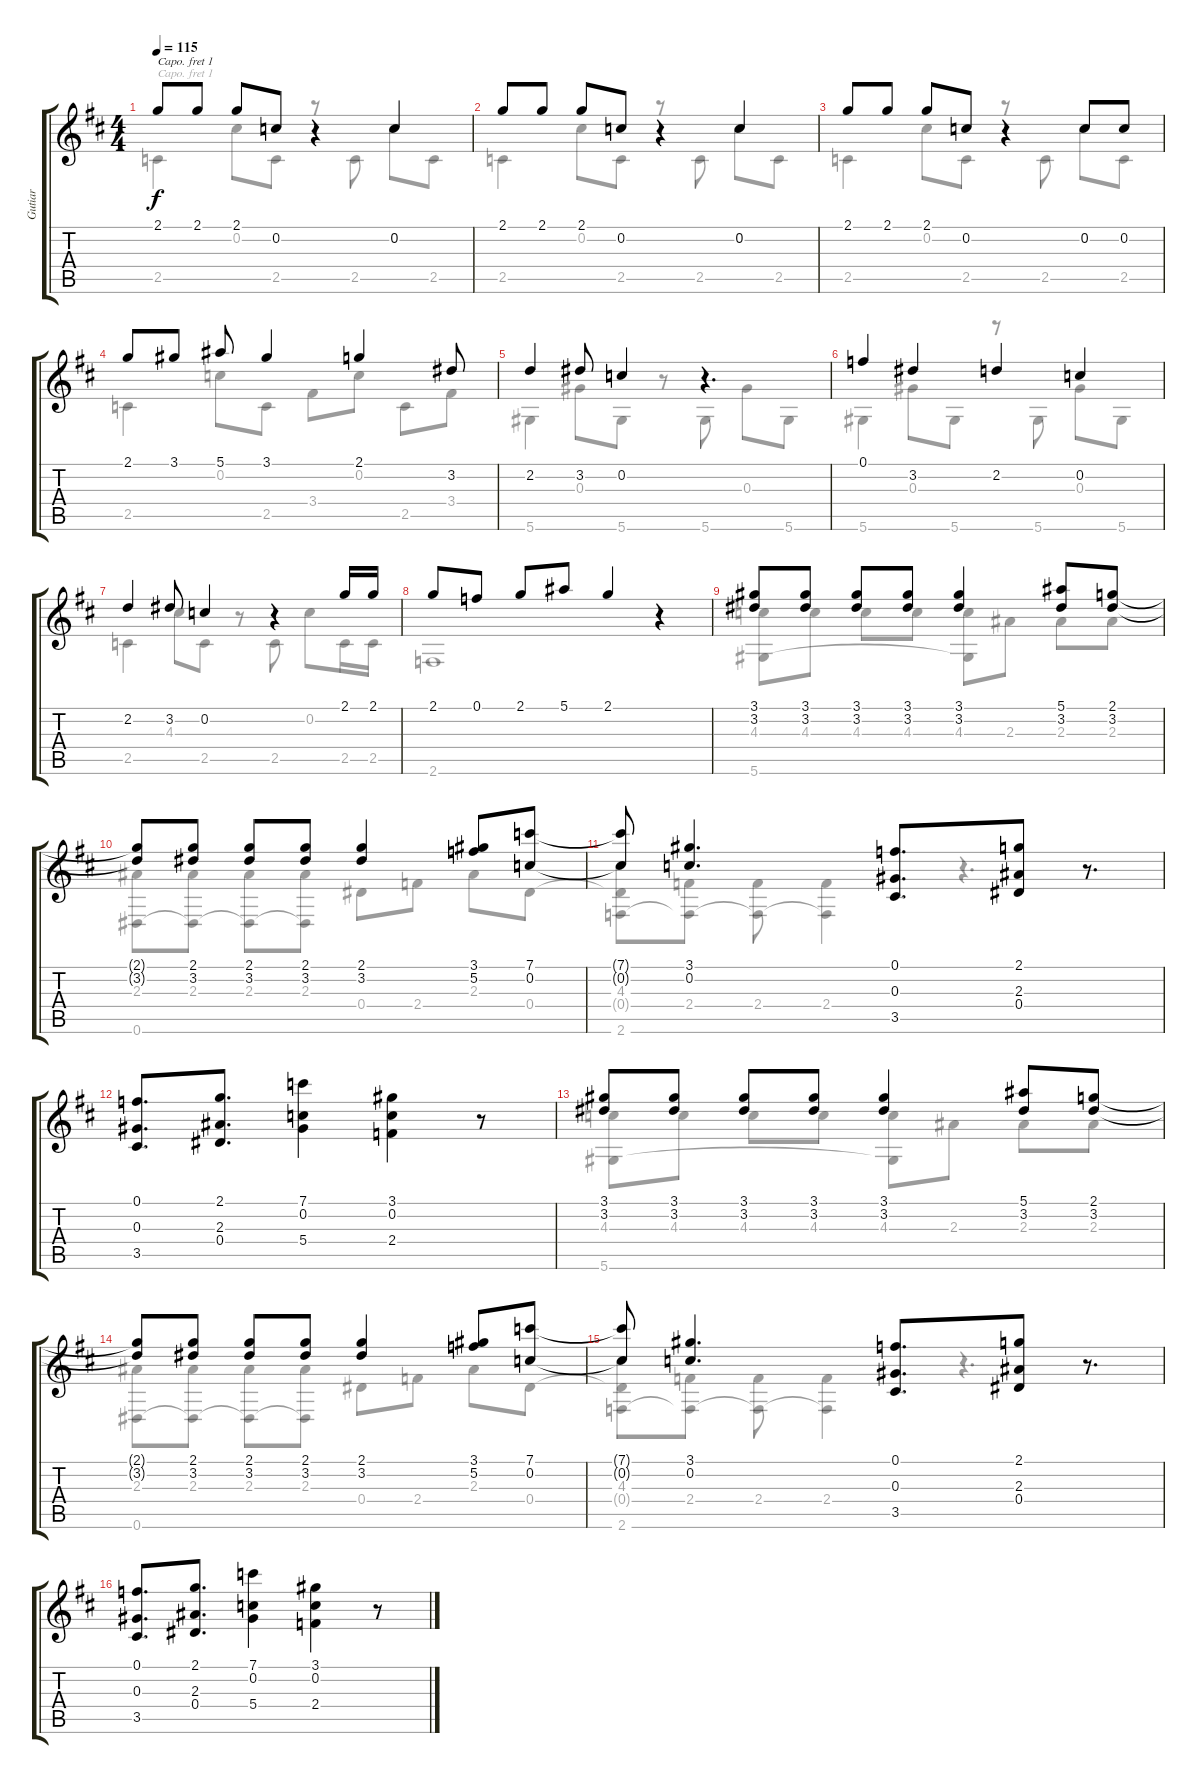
\track ("Gutiar" "Gutiar") {instrument acousticguitarnylon}
\staff {score tabs}
\capo 1
\tuning (E4 B3 G3 D3 A2 D2) {hide}
\voice
\ts (4 4)
\tempo 115
\clef g2
\ks bminor
2.1.8{dy f} 2.1.8 2.1.8 0.2.8 r.4 0.2.4 |
2.1.8 2.1.8 2.1.8 0.2.8 r.4 0.2.4 |
2.1.8 2.1.8 2.1.8 0.2.8 r.4 0.2.8 0.2.8 |
2.1.8 3.1.8 5.1.8 3.1.4 2.1.4 3.2.8 |
2.2.4 3.2.8 0.2.4 r.4{d} |
0.1.4 3.2.4 2.2.4 0.2.4 |
2.2.4 3.2.8 0.2.4 r.4 2.1.16 2.1.16 |
2.1.8 0.1.8 2.1.8 5.1.8 2.1.4 r.4 |
(3.1 3.2).8 (3.1 3.2).8 (3.1 3.2).8 (3.1 3.2).8 (3.1 3.2).4 (5.1 3.2).8 (2.1 3.2).8 |
(2.1{t} 3.2{t}).8 (2.1 3.2).8 (2.1 3.2).8 (2.1 3.2).8 (2.1 3.2).4 (3.1 5.2).8 (7.1 0.2).8 |
(7.1{t} 0.2{t}).8 (3.1 0.2).4{d} (0.1 0.3 3.5).8{d} (2.1 2.3 0.4).8 r.8{d} |
(0.1 0.3 3.5).8{d} (2.1 2.3 0.4).8{d} (7.1 0.2 5.4).4 (3.1 0.2 2.4).4 r.8 |
(3.1 3.2).8 (3.1 3.2).8 (3.1 3.2).8 (3.1 3.2).8 (3.1 3.2).4 (5.1 3.2).8 (2.1 3.2).8 |
(2.1{t} 3.2{t}).8 (2.1 3.2).8 (2.1 3.2).8 (2.1 3.2).8 (2.1 3.2).4 (3.1 5.2).8 (7.1 0.2).8 |
(7.1{t} 0.2{t}).8 (3.1 0.2).4{d} (0.1 0.3 3.5).8{d} (2.1 2.3 0.4).8 r.8{d} |
(0.1 0.3 3.5).8{d} (2.1 2.3 0.4).8{d} (7.1 0.2 5.4).4 (3.1 0.2 2.4).4 r.8
\voice
\clef g2
\ottava regular
\simile none
\ks bminor
2.5.4{dy f} 0.2.8 2.5.8 r.8 2.5.8 0.2.8 2.5.8 |
2.5.4 0.2.8 2.5.8 r.8 2.5.8 0.2.8 2.5.8 |
2.5.4 0.2.8 2.5.8 r.8 2.5.8 0.2.8 2.5.8 |
2.5.4 0.2.8 2.5.8 3.4.8 0.2.8 2.5.8 3.4.8 |
5.6.4 0.3.8 5.6.8 r.8 5.6.8 0.3.8 5.6.8 |
5.6.4 0.3.8 5.6.8 r.8 5.6.8 0.3.8 5.6.8 |
2.5.4 4.3.8 2.5.8 r.8 2.5.8 0.2.8 2.5.16 2.5.16 |
2.6.1 |
(4.3 5.6).8 4.3.8 4.3.8 4.3.8 (4.3 5.6{t}).8 2.3.8 2.3.8 2.3.8 |
(2.3 0.6).8 (2.3 0.6{t}).8 (2.3 0.6{t}).8 (2.3 0.6{t}).8 0.4.8 2.4.8 2.3.8 0.4.8 |
(4.3 0.4{t} 2.6).8 (2.4 2.6{t}).8 (2.4 2.6{t}).8 (2.4 2.6{t}).4 r.4{d} |
|
(4.3 5.6).8 4.3.8 4.3.8 4.3.8 (4.3 5.6{t}).8 2.3.8 2.3.8 2.3.8 |
(2.3 0.6).8 (2.3 0.6{t}).8 (2.3 0.6{t}).8 (2.3 0.6{t}).8 0.4.8 2.4.8 2.3.8 0.4.8 |
(4.3 0.4{t} 2.6).8 (2.4 2.6{t}).8 (2.4 2.6{t}).8 (2.4 2.6{t}).4 r.4{d} |
